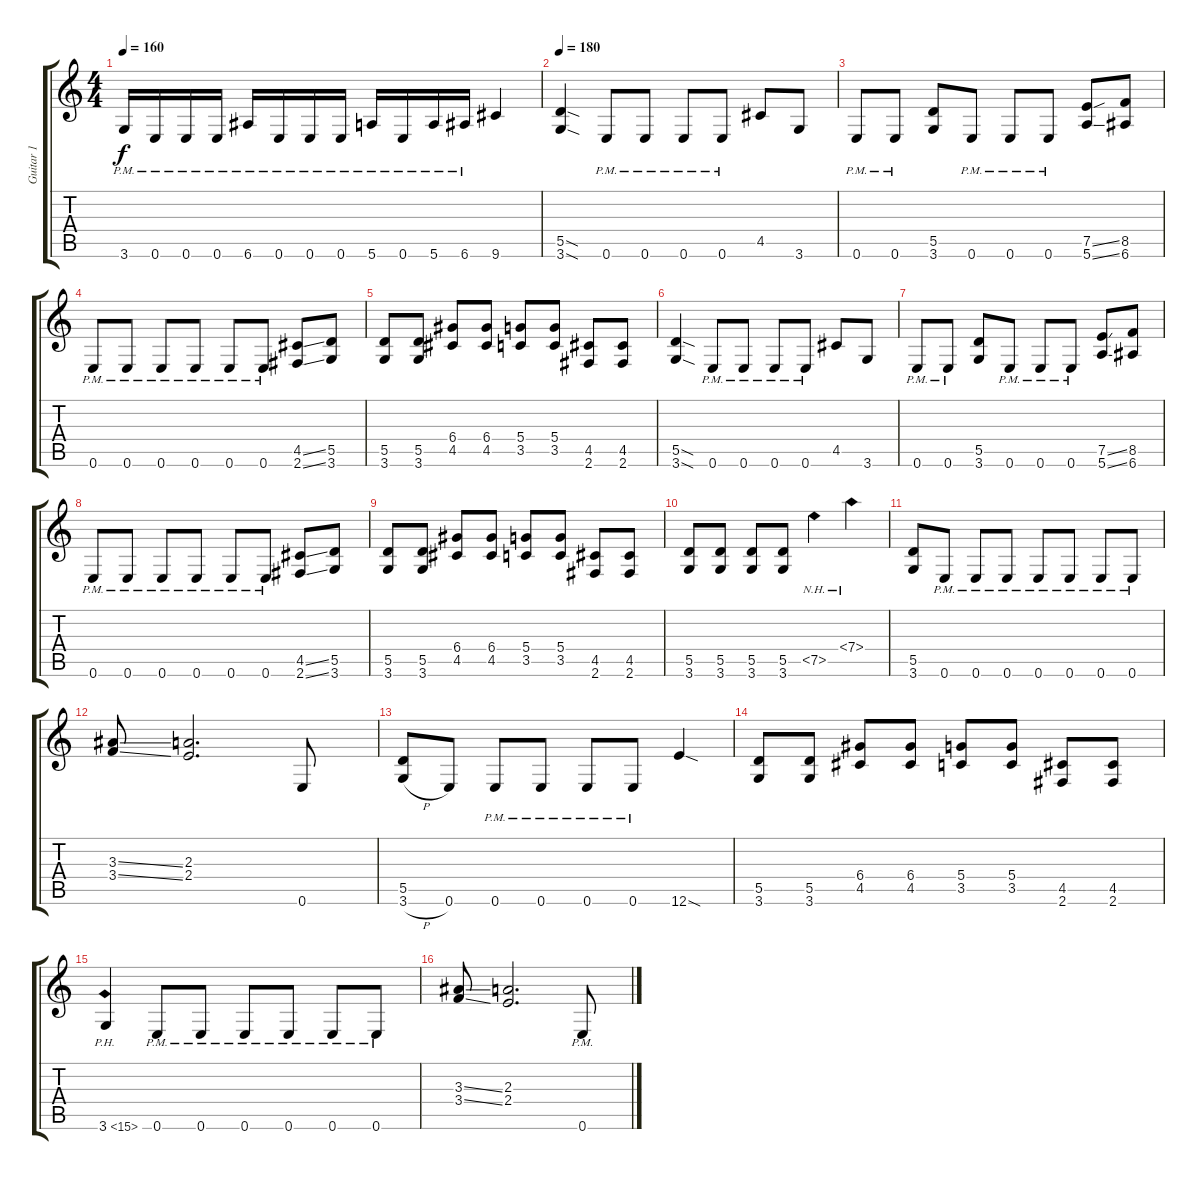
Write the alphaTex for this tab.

\track ("Guitar 1" "Guitar 1") {instrument distortionguitar}
\staff {score tabs}
\tuning (E4 B3 G3 D3 A2 E2) {hide}
\ts (4 4)
\tempo 160
\clef g2
\ks c
3.6{pm}.16{dy f} 0.6{pm}.16 0.6{pm}.16 0.6{pm}.16 6.6{pm}.16 0.6{pm}.16 0.6{pm}.16 0.6{pm}.16 5.6{pm}.16 0.6{pm}.16 5.6{pm}.16 6.6{pm}.16 9.6.4 |
\tempo 180
(5.5{sod} 3.6{sod}).4 0.6{pm}.8 0.6{pm}.8 0.6{pm}.8 0.6{pm}.8 4.5.8 3.6.8 |
0.6{pm}.8 0.6{pm}.8 (5.5 3.6).8 0.6{pm}.8 0.6{pm}.8 0.6{pm}.8 (7.5{ss} 5.6{ss}).8 (8.5 6.6).8 |
0.6{pm}.8 0.6{pm}.8 0.6{pm}.8 0.6{pm}.8 0.6{pm}.8 0.6{pm}.8 (4.5{ss} 2.6{ss}).8 (5.5 3.6).8 |
(5.5 3.6).8 (5.5 3.6).8 (6.4 4.5).8 (6.4 4.5).8 (5.4 3.5).8 (5.4 3.5).8 (4.5 2.6).8 (4.5 2.6).8 |
(5.5{sod} 3.6{sod}).4 0.6{pm}.8 0.6{pm}.8 0.6{pm}.8 0.6{pm}.8 4.5.8 3.6.8 |
0.6{pm}.8 0.6{pm}.8 (5.5 3.6).8 0.6{pm}.8 0.6{pm}.8 0.6{pm}.8 (7.5{ss} 5.6{ss}).8 (8.5 6.6).8 |
0.6{pm}.8 0.6{pm}.8 0.6{pm}.8 0.6{pm}.8 0.6{pm}.8 0.6{pm}.8 (4.5{ss} 2.6{ss}).8 (5.5 3.6).8 |
(5.5 3.6).8 (5.5 3.6).8 (6.4 4.5).8 (6.4 4.5).8 (5.4 3.5).8 (5.4 3.5).8 (4.5 2.6).8 (4.5 2.6).8 |
(5.5 3.6).8 (5.5 3.6).8 (5.5 3.6).8 (5.5 3.6).8 7.5{nh}.4 7.4{nh}.4 |
(5.5 3.6).8 0.6{pm}.8 0.6{pm}.8 0.6{pm}.8 0.6{pm}.8 0.6{pm}.8 0.6{pm}.8 0.6{pm}.8 |
(3.3{ss} 3.4{ss}).8 (2.3 2.4).2{d} 0.6.8 |
(5.5 3.6{h}).8 0.6.8 0.6{pm}.8 0.6{pm}.8 0.6{pm}.8 0.6{pm}.8 12.6{sod}.4 |
(5.5 3.6).8 (5.5 3.6).8 (6.4 4.5).8 (6.4 4.5).8 (5.4 3.5).8 (5.4 3.5).8 (4.5 2.6).8 (4.5 2.6).8 |
3.6{ph 12}.4 0.6{pm}.8 0.6{pm}.8 0.6{pm}.8 0.6{pm}.8 0.6{pm}.8 0.6{pm}.8 |
(3.3{ss} 3.4{ss}).8 (2.3 2.4).2{d} 0.6{pm}.8
